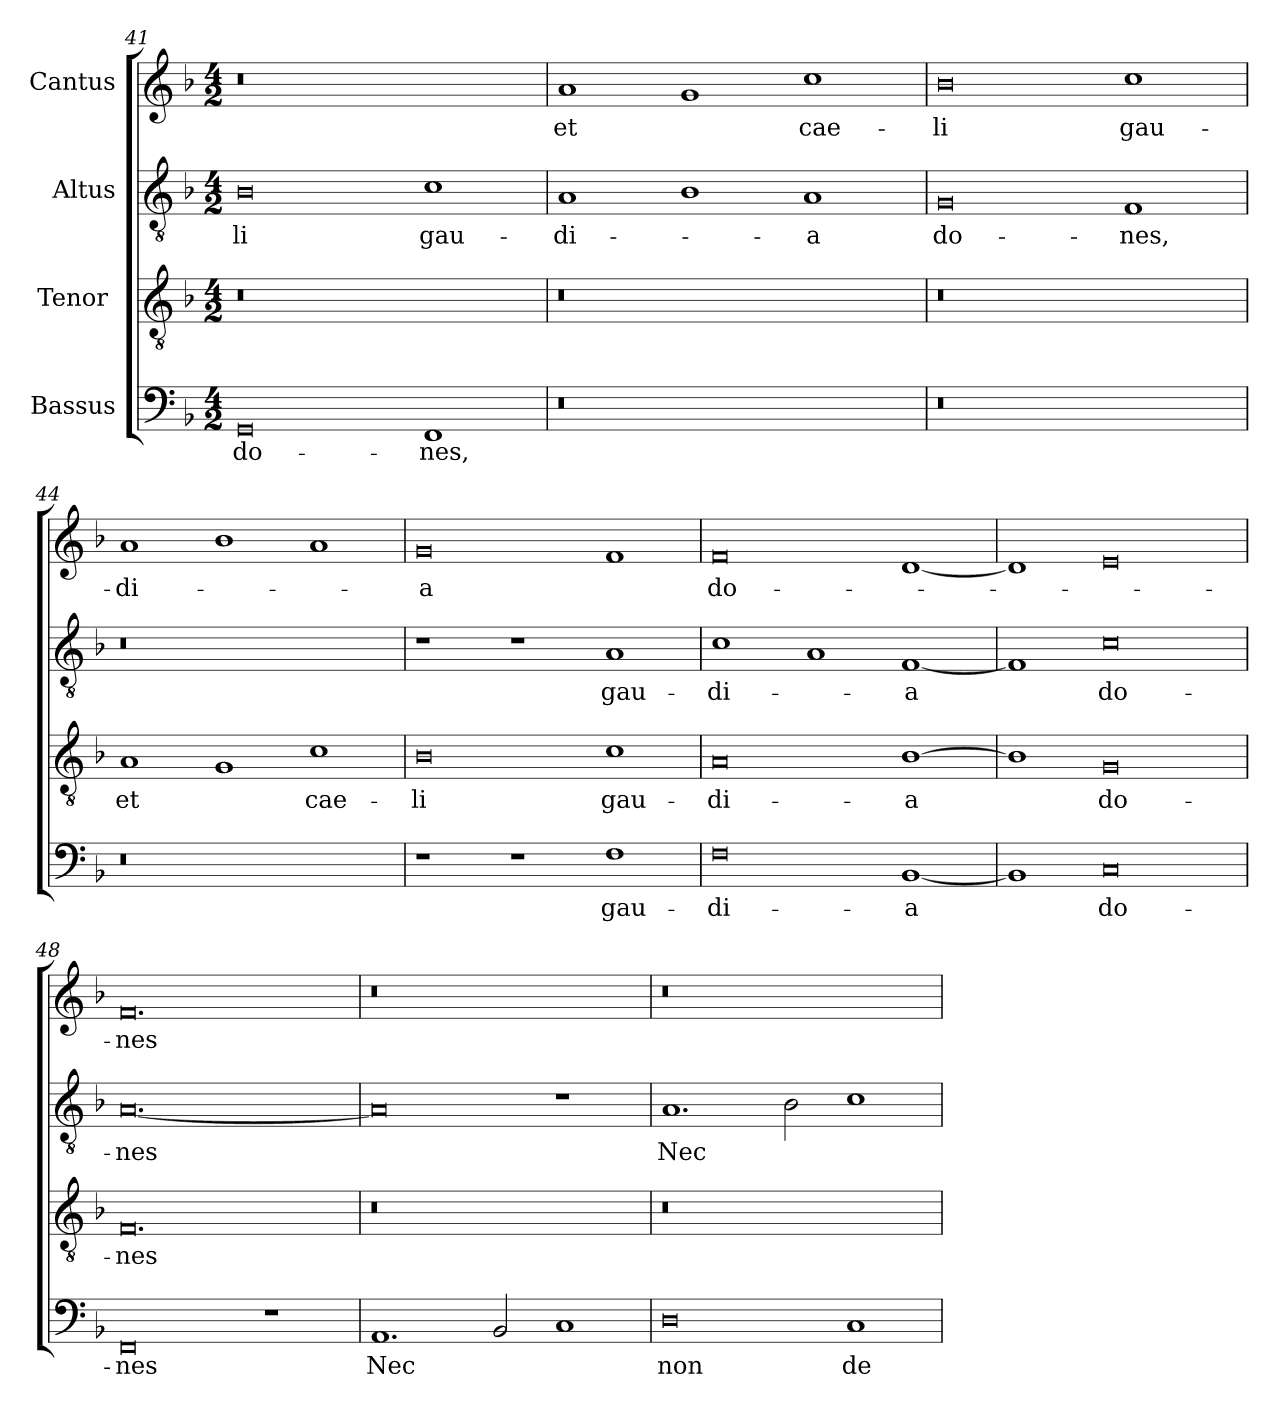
**kern	**text	**kern	**text	**kern	**text	**kern	**text
*part4	*part4	*part3	*part3	*part2	*part2	*part1	*part1
*staff4	*staff4	*staff3	*staff3	*staff2	*staff2	*staff1	*staff1
*I"Bassus	*	*I"Tenor 	*	*I"Altus	*	*I"Cantus	*
!!LO:PB:g=z
*clefF4	*	*clefGv2	*	*clefGv2	*	*clefG2	*
*k[b-]	*	*k[b-]	*	*k[b-]	*	*k[b-]	*
*F:	*	*F:	*	*F:	*	*F:	*
*M4/2	*	*M4/2	*	*M4/2	*	*M4/2	*
=41	=41	=41	=41	=41	=41	=41	=41
0GG/	do-	0r	.	0B-\	-li	0r	.
1FF/	-nes,	1ryy	.	1c\	gau-	1ryy	.
=42	=42	=42	=42	=42	=42	=42	=42
0r	.	0r	.	1A/	-di-	1a/	et
.	.	.	.	1B-\	.	1g/	.
1ryy	.	1ryy	.	1A/	-a	1cc\	cae-
=43	=43	=43	=43	=43	=43	=43	=43
0r	.	0r	.	0G/	do-	0b-\	-li
1ryy	.	1ryy	.	1F/	-nes,	1cc\	gau-
=44	=44	=44	=44	=44	=44	=44	=44
0r	.	1A/	et	0r	.	1a/	-di-
.	.	1G/	.	.	.	1b-\	.
1ryy	.	1c\	cae-	1ryy	.	1a/	.
=45	=45	=45	=45	=45	=45	=45	=45
1r	.	0B-\	-li	1r	.	0g/	-a
1r	.	.	.	1r	.	.	.
!	!LO:LY:i	!	!	!	!LO:LY:i	!	!
1F\	gau-	1c\	gau-	1A/	gau-	1f/	.
=46	=46	=46	=46	=46	=46	=46	=46
!	!LO:LY:i	!	!	!	!LO:LY:i	!	!
0F\	-di-	0A/	-di-	1c\	-di-	0f/	do-
.	.	.	.	1A/	.	.	.
!	!LO:LY:i	!	!	!	!LO:LY:i	!	!
[1BB-/	-a	[1B-\	-a	[1F/	-a	[1d/	.
=47	=47	=47	=47	=47	=47	=47	=47
1BB-/]	.	1B-\]	.	1F/]	.	1d/]	.
!	!LO:LY:i	!	!	!	!LO:LY:i	!	!
0C/	do-	0G/	do-	0c\	do-	0e/	.
=48	=48	=48	=48	=48	=48	=48	=48
!	!LO:LY:i	!	!	!	!LO:LY:i	!	!
0FF/	-nes	0.F/	-nes	[0.A/	-nes	0.f/	-nes
1r	.	.	.	.	.	.	.
!!LO:LB:g=z
=49	=49	=49	=49	=49	=49	=49	=49
1.AA/	Nec	0r	.	0A/]	.	0r	.
2BB-/	.	.	.	.	.	.	.
1C/	.	1ryy	.	1r	.	1ryy	.
=50	=50	=50	=50	=50	=50	=50	=50
0D\	non	0r	.	1.A/	Nec	0r	.
.	.	.	.	2B-\	.	.	.
1C/	de-	1ryy	.	1c\	.	1ryy	.
=	=	=	=	=	=	=	=
*-	*-	*-	*-	*-	*-	*-	*-
